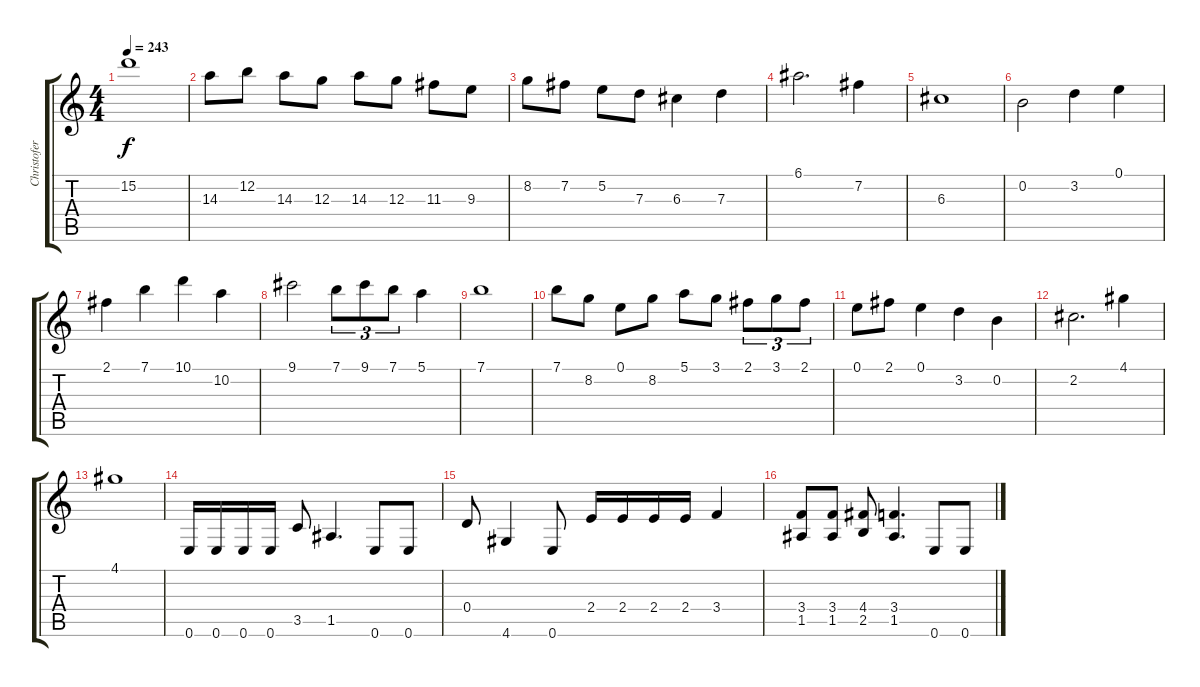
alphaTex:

\track ("Christofer" "Christofer") {instrument distortionguitar}
\staff {score tabs}
\tuning (E4 B3 G3 D3 A2 E2) {hide}
\ts (4 4)
\tempo 243
\clef g2
\ks c
15.2.1{dy f} |
14.3.8 12.2.8 14.3.8 12.3.8 14.3.8 12.3.8 11.3.8 9.3.8 |
8.2.8 7.2.8 5.2.8 7.3.8 6.3.4 7.3.4 |
6.1.2{d} 7.2.4 |
6.3.1 |
0.2.2 3.2.4 0.1.4 |
2.1.4 7.1.4 10.1.4 10.2.4 |
9.1.2 7.1.8{tu (3 2)} 9.1.8{tu (3 2)} 7.1.8{tu (3 2)} 5.1.4 |
7.1.1 |
7.1.8 8.2.8 0.1.8 8.2.8 5.1.8 3.1.8 2.1.8{tu (3 2)} 3.1.8{tu (3 2)} 2.1.8{tu (3 2)} |
0.1.8 2.1.8 0.1.4 3.2.4 0.2.4 |
2.2.2{d} 4.1.4 |
4.1.1 |
0.6.16 0.6.16 0.6.16 0.6.16 3.5.8 1.5.4{d} 0.6.8 0.6.8 |
0.4.8 4.6.4 0.6.8 2.4.16 2.4.16 2.4.16 2.4.16 3.4.4 |
(3.4 1.5).8 (3.4 1.5).8 (4.4 2.5).8 (3.4 1.5).4{d} 0.6.8 0.6.8
